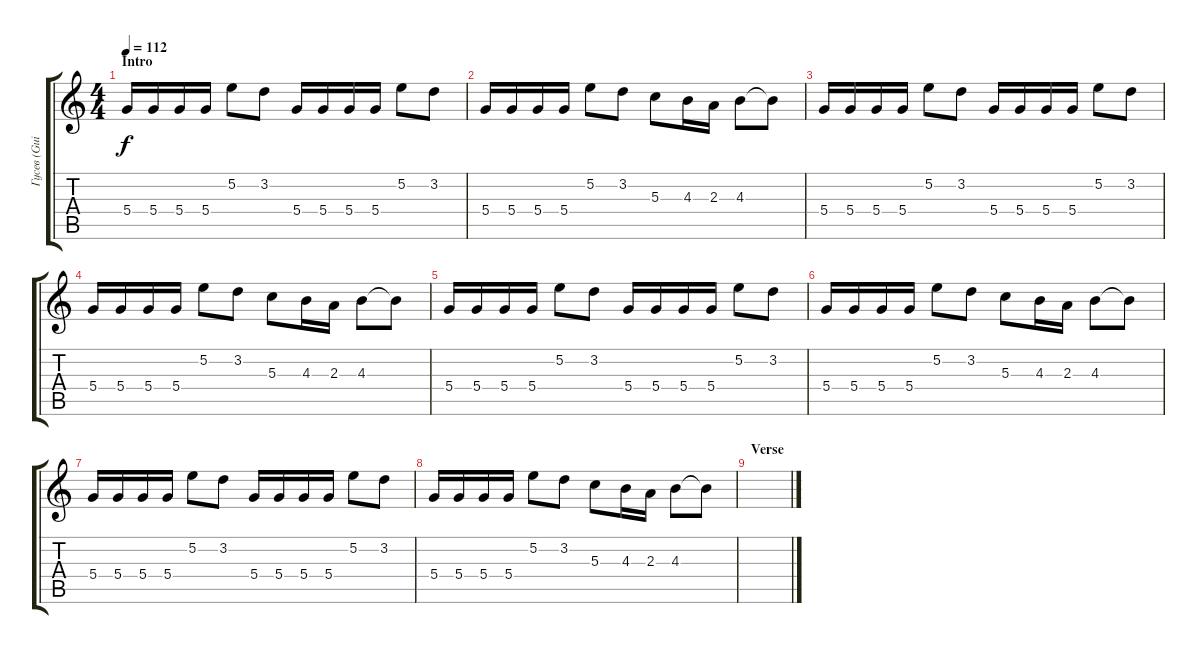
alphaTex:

\track ("Гусев (Guitar 2)" "Гусев (Gui") {instrument distortionguitar}
\staff {score tabs}
\tuning (E4 B3 G3 D3 A2 E2) {hide}
\ts (4 4)
\section ("" "Intro")
\tempo 112
\clef g2
\ks c
5.4.16{dy f instrument distortionguitar} 5.4.16 5.4.16 5.4.16 5.2.8 3.2.8 5.4.16 5.4.16 5.4.16 5.4.16 5.2.8 3.2.8 |
5.4.16 5.4.16 5.4.16 5.4.16 5.2.8 3.2.8 5.3.8 4.3.16 2.3.16 4.3.8 4.3{t}.8 |
5.4.16 5.4.16 5.4.16 5.4.16 5.2.8 3.2.8 5.4.16 5.4.16 5.4.16 5.4.16 5.2.8 3.2.8 |
5.4.16 5.4.16 5.4.16 5.4.16 5.2.8 3.2.8 5.3.8 4.3.16 2.3.16 4.3.8 4.3{t}.8 |
5.4.16 5.4.16 5.4.16 5.4.16 5.2.8 3.2.8 5.4.16 5.4.16 5.4.16 5.4.16 5.2.8 3.2.8 |
5.4.16 5.4.16 5.4.16 5.4.16 5.2.8 3.2.8 5.3.8 4.3.16 2.3.16 4.3.8 4.3{t}.8 |
5.4.16 5.4.16 5.4.16 5.4.16 5.2.8 3.2.8 5.4.16 5.4.16 5.4.16 5.4.16 5.2.8 3.2.8 |
5.4.16 5.4.16 5.4.16 5.4.16 5.2.8 3.2.8 5.3.8 4.3.16 2.3.16 4.3.8 4.3{t}.8 |
\section ("" "Verse")
